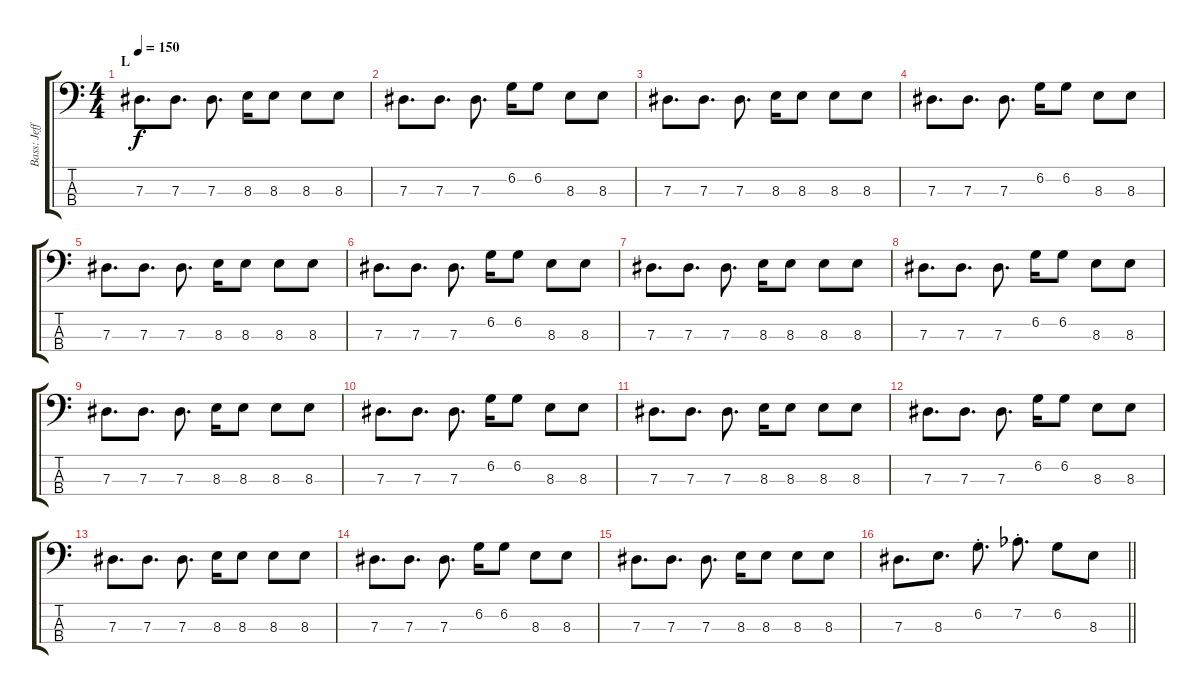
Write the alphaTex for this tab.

\track ("Bass: Jeff" "Bass: Jeff") {instrument electricbassfinger}
\staff {score tabs}
\tuning (Gb2 Db2 Ab1 Eb1) {hide}
\ts (4 4)
\section ("" "L")
\tempo 150
\clef f4
\ks c
7.3.8{d dy f} 7.3.8{d} 7.3.8{d} 8.3.16 8.3.8 8.3.8 8.3.8 |
7.3.8{d} 7.3.8{d} 7.3.8{d} 6.2.16 6.2.8 8.3.8 8.3.8 |
7.3.8{d} 7.3.8{d} 7.3.8{d} 8.3.16 8.3.8 8.3.8 8.3.8 |
7.3.8{d} 7.3.8{d} 7.3.8{d} 6.2.16 6.2.8 8.3.8 8.3.8 |
7.3.8{d} 7.3.8{d} 7.3.8{d} 8.3.16 8.3.8 8.3.8 8.3.8 |
7.3.8{d} 7.3.8{d} 7.3.8{d} 6.2.16 6.2.8 8.3.8 8.3.8 |
7.3.8{d} 7.3.8{d} 7.3.8{d} 8.3.16 8.3.8 8.3.8 8.3.8 |
7.3.8{d} 7.3.8{d} 7.3.8{d} 6.2.16 6.2.8 8.3.8 8.3.8 |
7.3.8{d} 7.3.8{d} 7.3.8{d} 8.3.16 8.3.8 8.3.8 8.3.8 |
7.3.8{d} 7.3.8{d} 7.3.8{d} 6.2.16 6.2.8 8.3.8 8.3.8 |
7.3.8{d} 7.3.8{d} 7.3.8{d} 8.3.16 8.3.8 8.3.8 8.3.8 |
7.3.8{d} 7.3.8{d} 7.3.8{d} 6.2.16 6.2.8 8.3.8 8.3.8 |
7.3.8{d} 7.3.8{d} 7.3.8{d} 8.3.16 8.3.8 8.3.8 8.3.8 |
7.3.8{d} 7.3.8{d} 7.3.8{d} 6.2.16 6.2.8 8.3.8 8.3.8 |
7.3.8{d} 7.3.8{d} 7.3.8{d} 8.3.16 8.3.8 8.3.8 8.3.8 |
\barLineRight lightlight
7.3.8{d} 8.3.8{d} 6.2{st}.8{d} 7.2{st acc b}.8{d} 6.2.8 8.3.8
